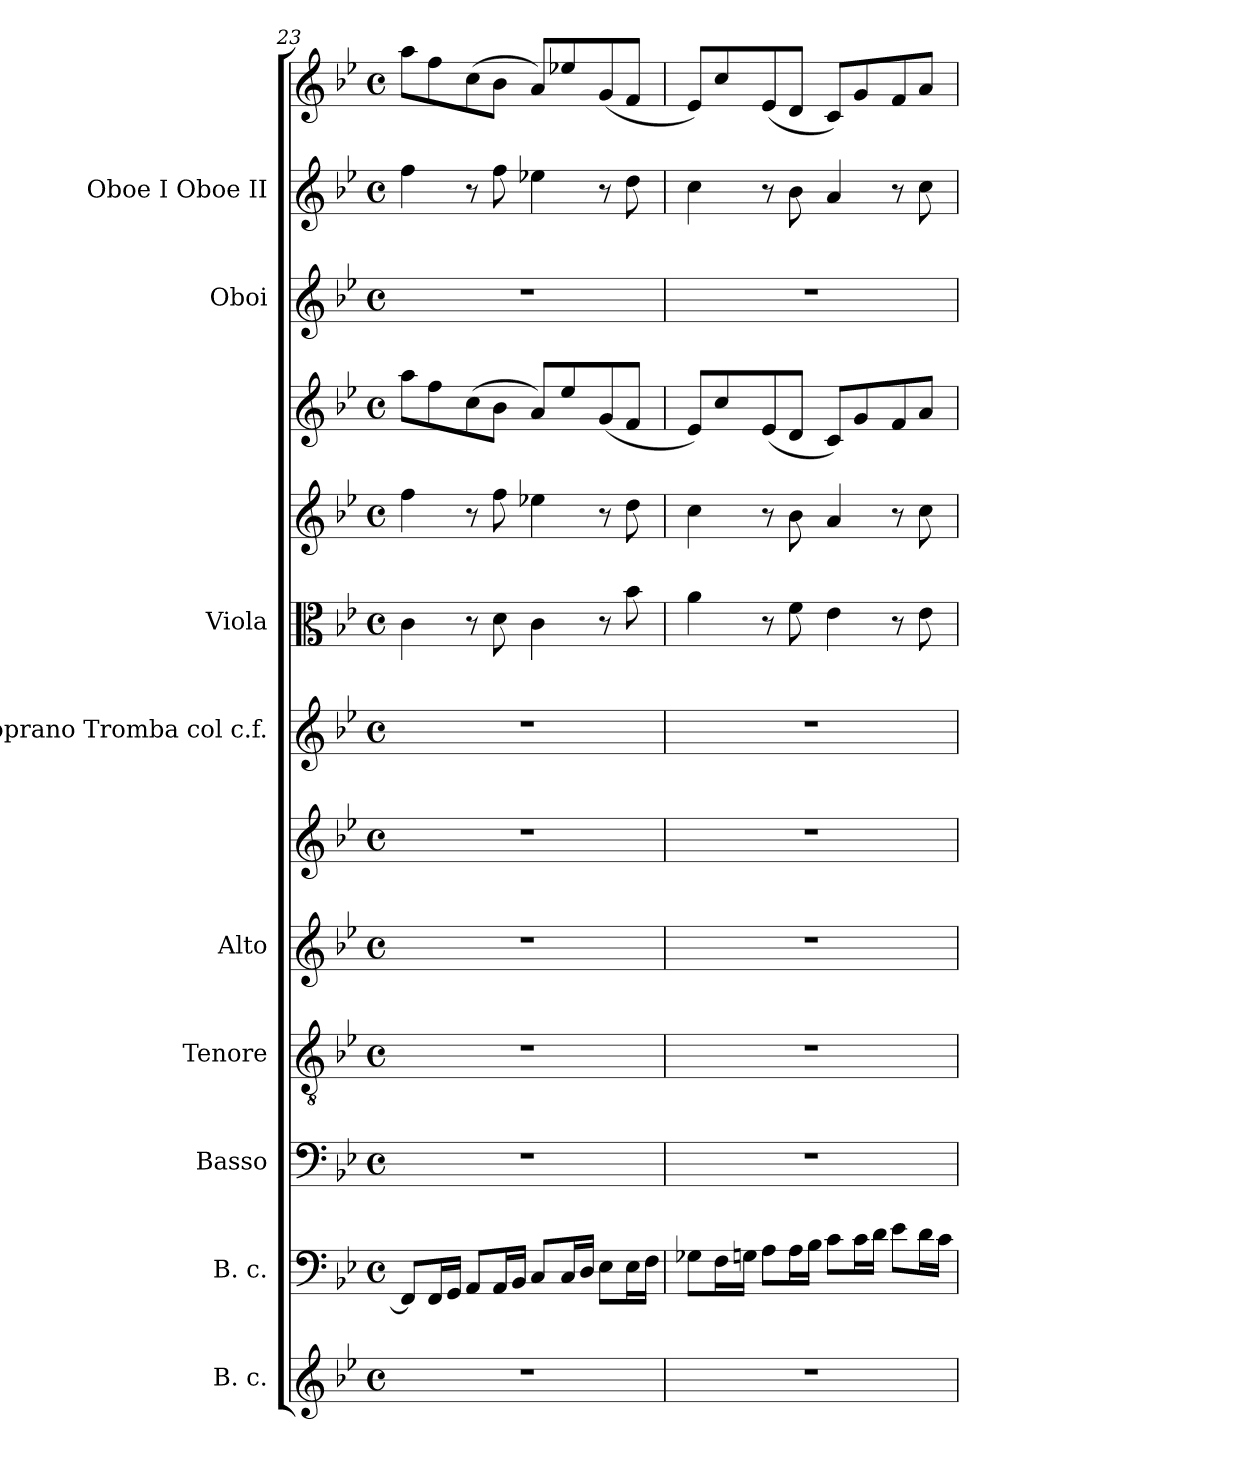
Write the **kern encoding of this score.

**kern	**kern	**kern	**kern	**kern	**kern	**kern	**kern	**kern	**kern	**kern	**kern	**kern
*part12	*part11	*part10	*part9	*part8	*part7	*part6	*part5	*part4	*part3	*part2	*part1	*part1
*staff13	*staff12	*staff11	*staff10	*staff9	*staff8	*staff7	*staff6	*staff5	*staff4	*staff3	*staff2	*staff1
*I"B. c.	*I"B. c.	*I"Basso	*I"Tenore	*I"Alto	*	*I"Soprano Tromba col c.f.	*I"Viola	*	*	*I"Oboi	*I"Oboe I Oboe II	*
*	*I'B. c.	*I'Basso	*I'Tenore	*I'Alto	*	*I'Soprano	*I'Viola	*	*	*	*I'Ob	*
*clefG2	*clefF4	*clefF4	*clefGv2	*clefG2	*clefG2	*clefG2	*clefC3	*clefG2	*clefG2	*clefG2	*clefG2	*clefG2
*k[b-e-]	*k[b-e-]	*k[b-e-]	*k[b-e-]	*k[b-e-]	*k[b-e-]	*k[b-e-]	*k[b-e-]	*k[b-e-]	*k[b-e-]	*k[b-e-]	*k[b-e-]	*k[b-e-]
*B-:	*B-:	*B-:	*B-:	*B-:	*B-:	*B-:	*B-:	*B-:	*B-:	*B-:	*B-:	*B-:
*M4/4	*M4/4	*M4/4	*M4/4	*M4/4	*M4/4	*M4/4	*M4/4	*M4/4	*M4/4	*M4/4	*M4/4	*M4/4
*met(c)	*met(c)	*met(c)	*met(c)	*met(c)	*met(c)	*met(c)	*met(c)	*met(c)	*met(c)	*met(c)	*met(c)	*met(c)
=23	=23	=23	=23	=23	=23	=23	=23	=23	=23	=23	=23	=23
1r	8FF</L]	1r	1r	1r	1r	1r	4c\	4ff\	8aa\L	1r	4ff\	8aa\L
.	16FF/L	.	.	.	.	.	.	.	8ff\	.	.	8ff\
.	16GG/JJ	.	.	.	.	.	.	.	.	.	.	.
.	8AA</L	.	.	.	.	.	8r	8r	(>8cc\	.	8r	(>8cc\
.	16AA/L	.	.	.	.	.	8d\	8ff\	8b-\J	.	8ff\	8b-\J
.	16BB-/JJ	.	.	.	.	.	.	.	.	.	.	.
.	8C</L	.	.	.	.	.	4c\	4ee-X\	8a/L)	.	4ee-X\	8a/L)
.	16C/L	.	.	.	.	.	.	.	8ee-/	.	.	8ee-X/
.	16D/JJ	.	.	.	.	.	.	.	.	.	.	.
.	8E->\L	.	.	.	.	.	8r	8r	(<8g/	.	8r	(<8g/
.	16E-\L	.	.	.	.	.	8b-\	8dd\	8f/J	.	8dd\	8f</J
.	16F\JJ	.	.	.	.	.	.	.	.	.	.	.
=24	=24	=24	=24	=24	=24	=24	=24	=24	=24	=24	=24	=24
1r	8G-X>\L	1r	1r	1r	1r	1r	4a\	4cc\	8e-/L)	1r	4cc\	8e-/L)
.	16F\L	.	.	.	.	.	.	.	8cc/	.	.	8cc/
.	16Gn\JJ	.	.	.	.	.	.	.	.	.	.	.
.	8A>\L	.	.	.	.	.	8r	8r	(<8e-/	.	8r	(<8e-/
.	16A\L	.	.	.	.	.	8f\	8b-\	8d/J	.	8b-\	8d/J
.	16B-\JJ	.	.	.	.	.	.	.	.	.	.	.
.	8c>\L	.	.	.	.	.	4e-\	4a/	8c/L)	.	4a/	8c/L)
.	16c\L	.	.	.	.	.	.	.	8g/	.	.	8g/
.	16d\JJ	.	.	.	.	.	.	.	.	.	.	.
.	8e->\L	.	.	.	.	.	8r	8r	8f/	.	8r	8f/
.	16d\L	.	.	.	.	.	8e-\	8cc\	8a/J	.	8cc\	8a/J
.	16c\JJ	.	.	.	.	.	.	.	.	.	.	.
=	=	=	=	=	=	=	=	=	=	=	=	=
*-	*-	*-	*-	*-	*-	*-	*-	*-	*-	*-	*-	*-
